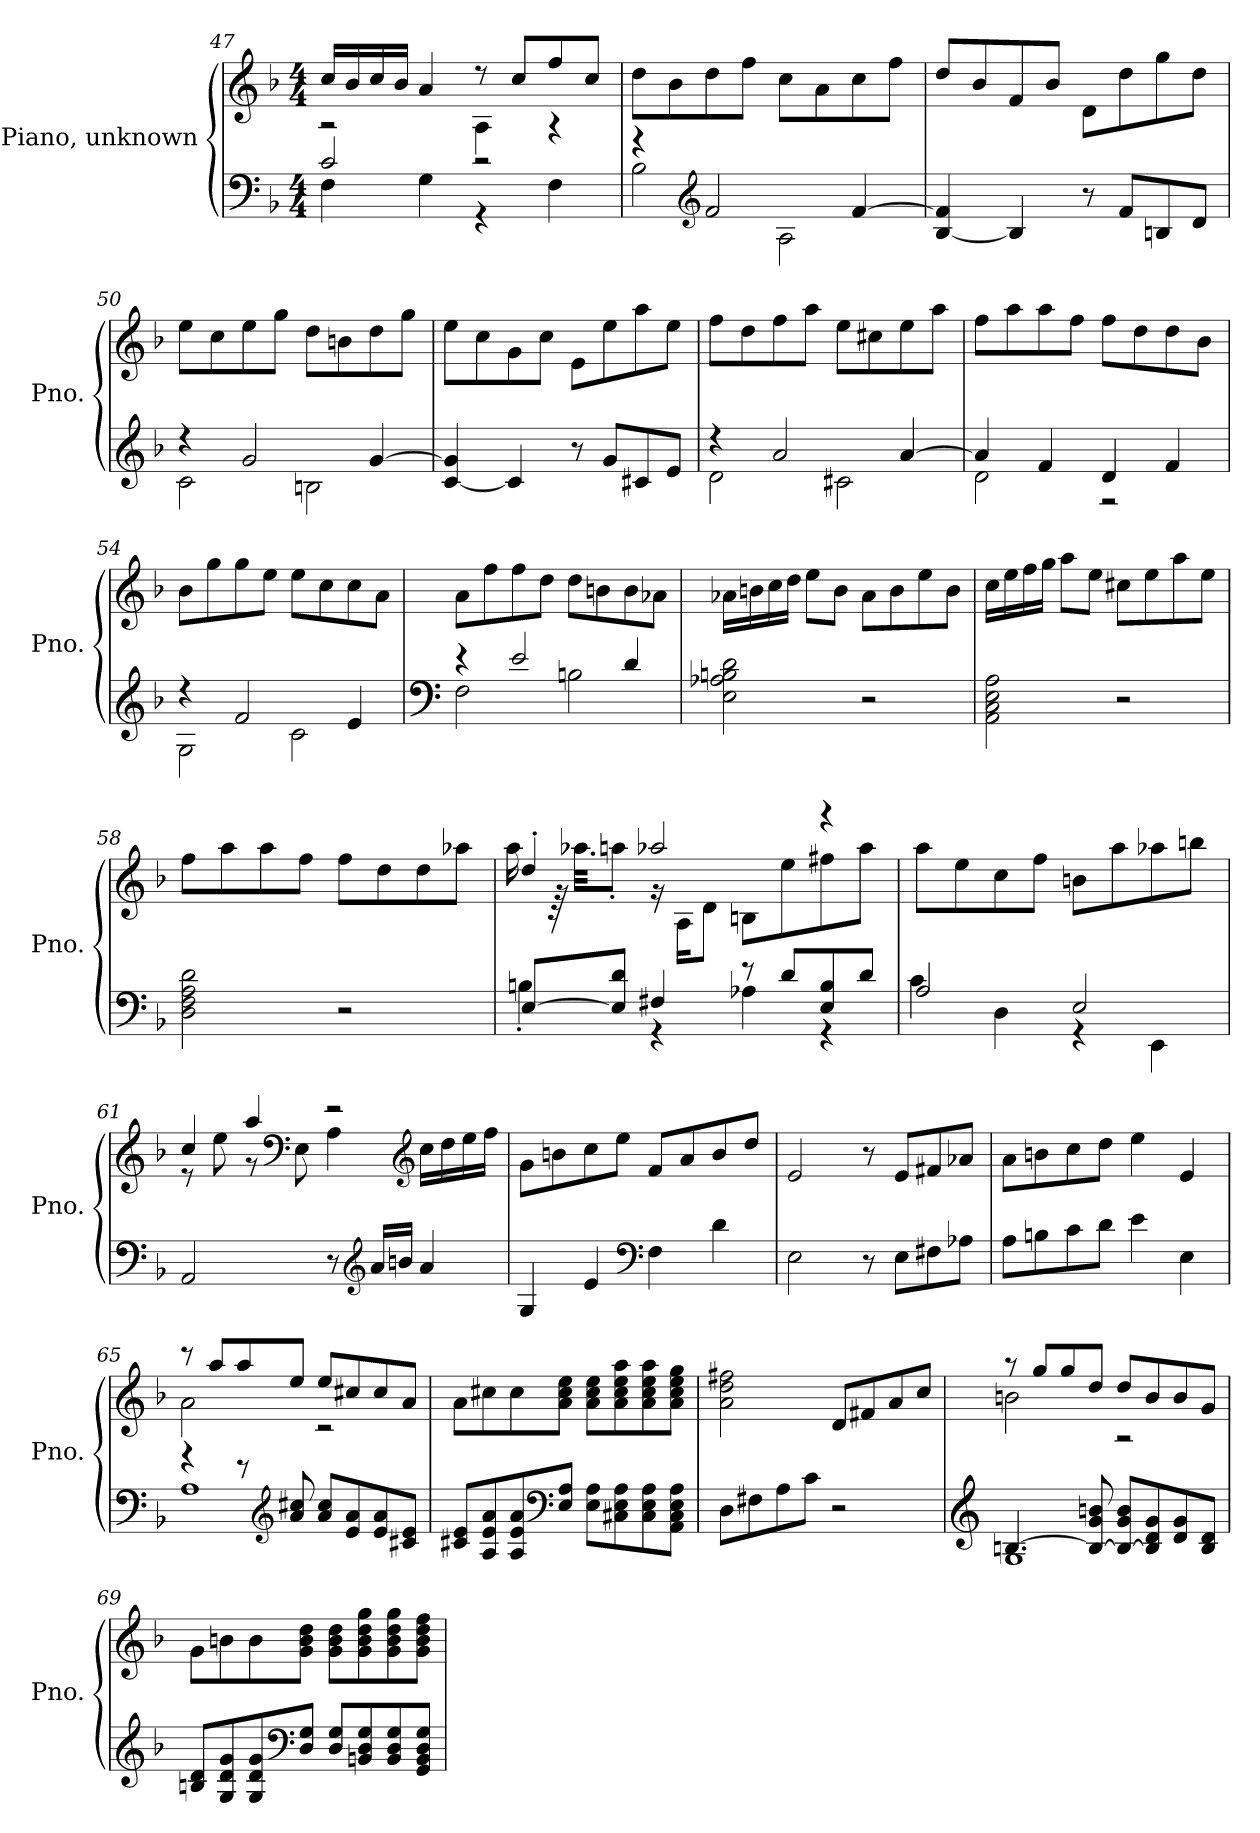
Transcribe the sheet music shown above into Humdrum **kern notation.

**kern	**kern
*part1	*part1
*staff2	*staff1
*I"Piano, unknown	*
*I'Pno.	*
*clefF4	*clefG2
*k[b-]	*k[b-]
*M4/4	*M4/4
=47	=47
*^	*^
2c/	4F\	16cc/LL	2r
.	.	16b-/	.
.	.	16cc/	.
.	.	16b-/JJ	.
.	4G\	4a/	.
2r	4r	8r	4A\
.	.	8cc/L	.
.	4F\	8ff/	4r
.	.	8cc/J	.
*	*	*v	*v
!!LO:LB:g=z
=48	=48	=48
4r	2B-\	8dd\L
.	.	8b-\
*clefG2	*	*
2f/	.	8dd\
.	.	8ff\J
.	2A\	8cc\L
.	.	8a\
[4f/	.	8cc\
.	.	8ff\J
*v	*v	*
=49	=49
[4B-/ 4f/]	8dd/L
.	8b-/
4B-/]	8f/
.	8b-/J
8r	8d\L
8f/L	8dd\
8Bn/	8gg\
8d/J	8dd\J
=50	=50
*^	*
4r	2c\	8ee\L
.	.	8cc\
2g/	.	8ee\
.	.	8gg\J
.	2Bn\	8dd\L
.	.	8bn\
[4g/	.	8dd\
.	.	8gg\J
*v	*v	*
=51	=51
[4c/ 4g/]	8ee\L
.	8cc\
4c/]	8g\
.	8cc\J
8r	8e\L
8g/L	8ee\
8c#X/	8aa\
8e/J	8ee\J
!!LO:PB:g=z
=52	=52
*^	*
4r	2d\	8ff\L
.	.	8dd\
2a/	.	8ff\
.	.	8aa\J
.	2c#X\	8ee\L
.	.	8cc#X\
[4a/	.	8ee\
.	.	8aa\J
=53	=53	=53
4a/]	2d\	8ff\L
.	.	8aa\
4f/	.	8aa\
.	.	8ff\J
4d/	2r	8ff\L
.	.	8dd\
4f/	.	8dd\
.	.	8b-\J
=54	=54	=54
4r	2G\	8b-\L
.	.	8gg\
2f/	.	8gg\
.	.	8ee\J
.	2c\	8ee\L
.	.	8cc\
4e/	.	8cc\
.	.	8a\J
=55	=55	=55
*clefF4	*	*
4r	2F\	8a\L
.	.	8ff\
2e/	.	8ff\
.	.	8dd\J
.	2Bn\	8dd\L
.	.	8bn\
4d/	.	8b\
.	.	8a-X\J
*v	*v	*
!!LO:LB:g=z
=56	=56
2E\ 2A-X\ 2Bn\ 2d\	16a-X\LL
.	16bn\
.	16cc\
.	16dd\JJ
.	8ee\L
.	8b\J
2r	8a-\L
.	8b\
.	8ee\
.	8b\J
=57	=57
2AA\ 2C\ 2E\ 2A\	16cc\LL
.	16ee\
.	16ff\
.	16gg\JJ
.	8aa\L
.	8ee\J
2r	8cc#X\L
.	8ee\
.	8aa\
.	8ee\J
=58	=58
2D\ 2F\ 2A\ 2d\	8ff\L
.	8aa\
.	8aa\
.	8ff\J
2r	8ff\L
.	8dd\
.	8dd\
.	8aa-X\J
!!LO:LB:g=z
=59	=59
*^	*^
[8E/L	4Bn'\	4dd'/	16aa\
.	.	.	64r
.	.	.	32.aa-X\KKL
8E/] 8d/J	.	.	8aan'\J
4F#X/	4r	2aa-X/	16r
.	.	.	16A\KL
.	.	.	8d\J
8r	4A-X\	.	8Bn\L
8d/L	.	.	8ee\
8E/ 8B/	4r	4r	8ff#X\
8d/J	.	.	8aa-\J
*	*	*v	*v
=60	=60	=60
2A/	4c\	8aa\L
.	.	8ee\
.	4D\	8cc\
.	.	8ff\J
2E/	4r	8bn\L
.	.	8aa\
.	4EE\	8aa-X\
.	.	8bbn\J
*v	*v	*
=61	=61
*	*^
2AA/	4cc/	8r
.	.	8ee\
.	4aa/	8r
*	*clefF4	*
.	.	8E\
8r	2r	4A\
*clefG2	*	*
16a/LL	.	.
16bn/JJ	.	.
*	*clefG2	*
4a/	.	16cc\LL
.	.	16dd\
.	.	16ee\
.	.	16ff\JJ
*	*v	*v
!!LO:LB:g=z
=62	=62
4G/	8g\L
.	8bn\
4e/	8cc\
.	8ee\J
*clefF4	*
4F\	8f/L
.	8a/
4d\	8b/
.	8dd/J
=63	=63
2E\	2e/
8r	8r
8E\L	8e/L
8F#X\	8f#X/
8A-X\J	8a-X/J
=64	=64
8A\L	8a\L
8Bn\	8bn\
8c\	8cc\
8d\J	8dd\J
4e\	4ee\
4E\	4e/
=65	=65
*^	*^
4r	1A	8r	2a\
.	.	8aa/L	.
8r	.	8aa/	.
*clefG2	*	*	*
8a/ 8cc#X/	.	8ee/J	.
8a/ 8cc#/L	.	8ee/L	2r
8e/ 8a/	.	8cc#X/	.
8e/ 8a/	.	8cc#/	.
8c#X/ 8e/J	.	8a/J	.
*v	*v	*	*
*	*v	*v
!!LO:LB:g=z
=66	=66
8c#X/ 8e/L	8a\L
8A/ 8e/ 8a/	8cc#X\
8A/ 8e/ 8a/	8cc#\
*clefF4	*
8E/ 8A/J	8a\ 8cc#\ 8ee\J
8E\ 8A\L	8a\ 8cc#\ 8ee\L
8C#X\ 8E\ 8A\	8a\ 8cc#\ 8ee\ 8aa\
8C#\ 8E\ 8A\	8a\ 8cc#\ 8ee\ 8aa\
8AA\ 8C#\ 8E\ 8A\J	8a\ 8cc#\ 8ee\ 8gg\J
=67	=67
8D\L	2a\ 2dd\ 2ff#X\
8F#X\	.
8A\	.
8c\J	.
2r	8d/L
.	8f#X/
.	8a/
.	8cc/J
=68	=68
*clefG2	*
*^	*^
[4.Bn/	1G	8r	2bn\
.	.	8gg/L	.
.	.	8gg/	.
8B/_ 8g/ 8bn/	.	8dd/J	.
8B/_ 8g/ 8b/L	.	8dd/L	2r
8B/] 8d/ 8g/	.	8b/	.
8d/ 8g/	.	8b/	.
8B/ 8d/J	.	8g/J	.
*v	*v	*	*
*	*v	*v
!!LO:LB:g=z
=69	=69
8Bn/ 8d/L	8g\L
8G/ 8d/ 8g/	8bn\
8G/ 8d/ 8g/	8b\
*clefF4	*
8D/ 8G/J	8g\ 8b\ 8dd\J
8D/ 8G/L	8g\ 8b\ 8dd\L
8BBn/ 8D/ 8G/	8g\ 8b\ 8dd\ 8gg\
8BB/ 8D/ 8G/	8g\ 8b\ 8dd\ 8gg\
8GG/ 8BB/ 8D/ 8G/J	8g\ 8b\ 8dd\ 8ff\J
=	=
*-	*-
